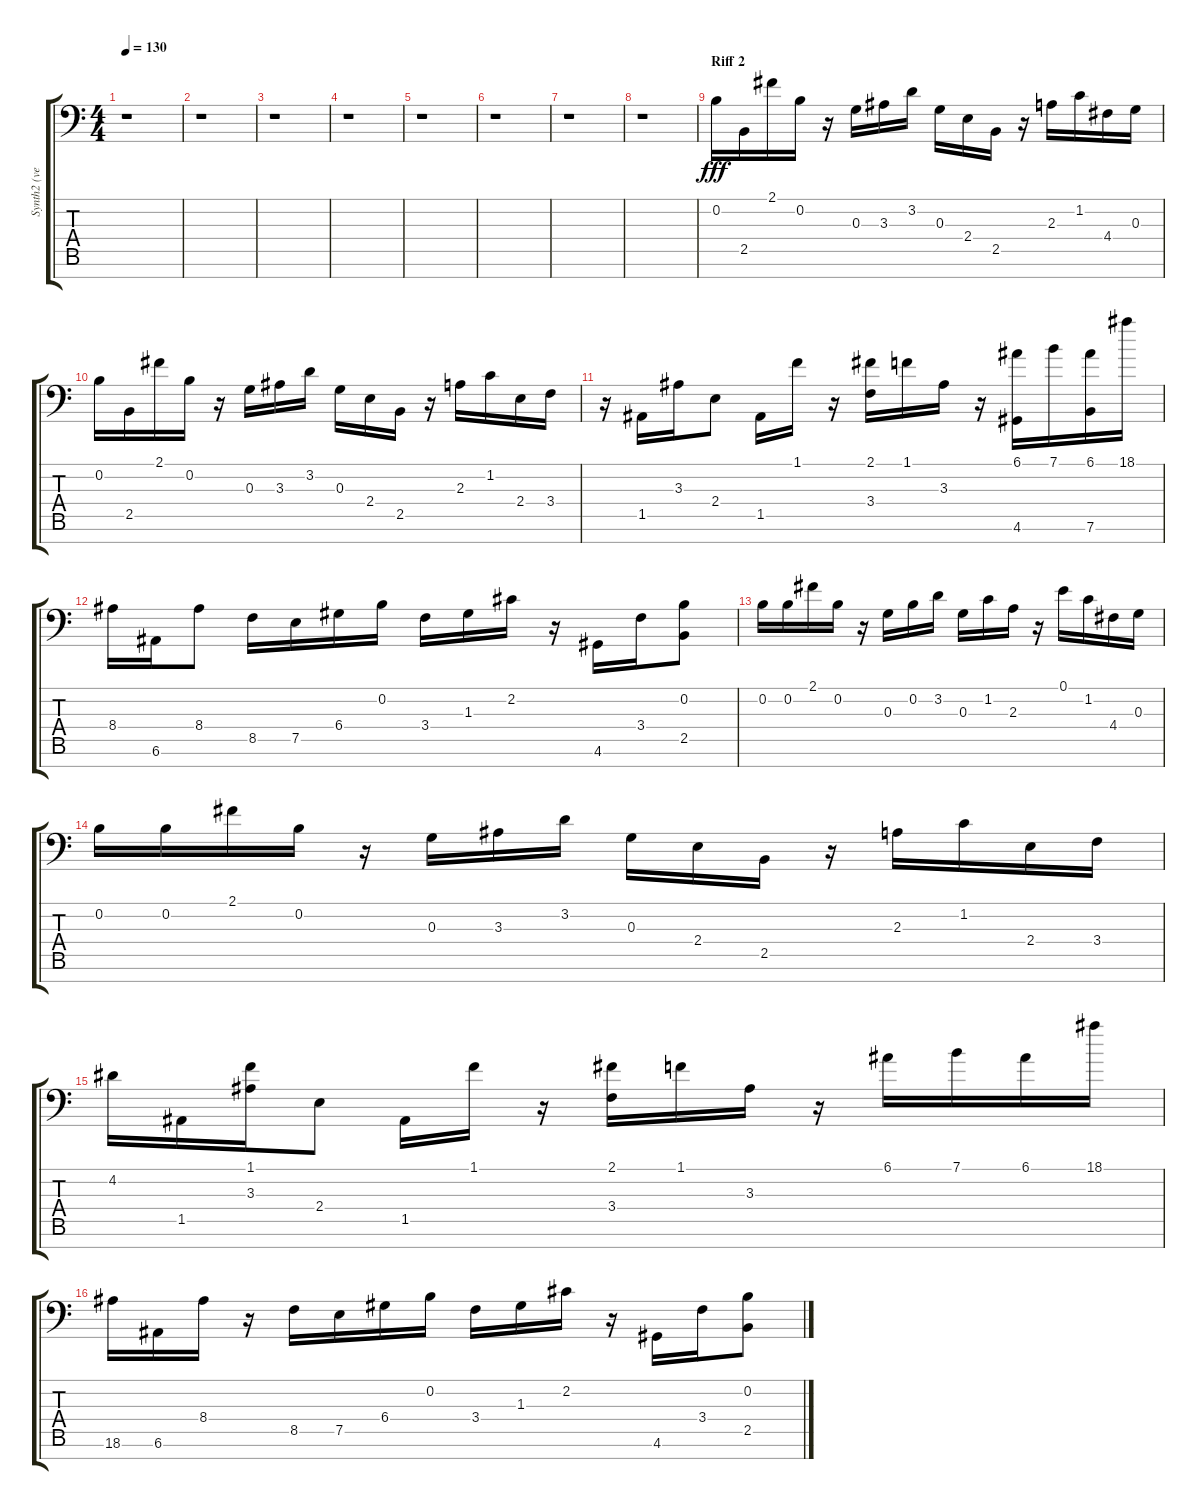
\track ("Synth2 (verse 1)" "Synth2 (ve") {instrument lead1square}
\staff {score tabs}
\tuning (E4 B3 G3 D3 A2 E2 C-1) {hide}
\ts (4 4)
\tempo 130
\clef f4
\ks c
r.1{dy fff} |
r.1 |
r.1 |
r.1 |
r.1 |
r.1 |
r.1 |
r.1 |
\section ("" "Riff 2")
0.2.16 2.5.16 2.1.16 0.2.16 r.16 0.3.16 3.3.16 3.2.16 0.3.16 2.4.16 2.5.16 r.16 2.3.16 1.2.16 4.4.16 0.3.16 |
0.2.16 2.5.16 2.1.16 0.2.16 r.16 0.3.16 3.3.16 3.2.16 0.3.16 2.4.16 2.5.16 r.16 2.3.16 1.2.16 2.4.16 3.4.16 |
r.16 1.5.16 3.3.16 2.4.8 1.5.16 1.1.16 r.16 (2.1 3.4).16 1.1.16 3.3.16 r.16 (6.1 4.6).16 7.1.16 (6.1 7.6).16 18.1.16 |
8.4.16 6.6.16 8.4.8 8.5.16 7.5.16 6.4.16 0.2.16 3.4.16 1.3.16 2.2.16 r.16 4.6.16 3.4.16 (0.2 2.5).8 |
0.2.16 0.2.16 2.1.16 0.2.16 r.16 0.3.16 0.2.16 3.2.16 0.3.16 1.2.16 2.3.16 r.16 0.1.16 1.2.16 4.4.16 0.3.16 |
0.2.16 0.2.16 2.1.16 0.2.16 r.16 0.3.16 3.3.16 3.2.16 0.3.16 2.4.16 2.5.16 r.16 2.3.16 1.2.16 2.4.16 3.4.16 |
4.2.16 1.5.16 (1.1 3.3).16 2.4.8 1.5.16 1.1.16 r.16 (2.1 3.4).16 1.1.16 3.3.16 r.16 6.1.16 7.1.16 6.1.16 18.1.16 |
18.6.16 6.6.16 8.4.16 r.16 8.5.16 7.5.16 6.4.16 0.2.16 3.4.16 1.3.16 2.2.16 r.16 4.6.16 3.4.16 (0.2 2.5).8
